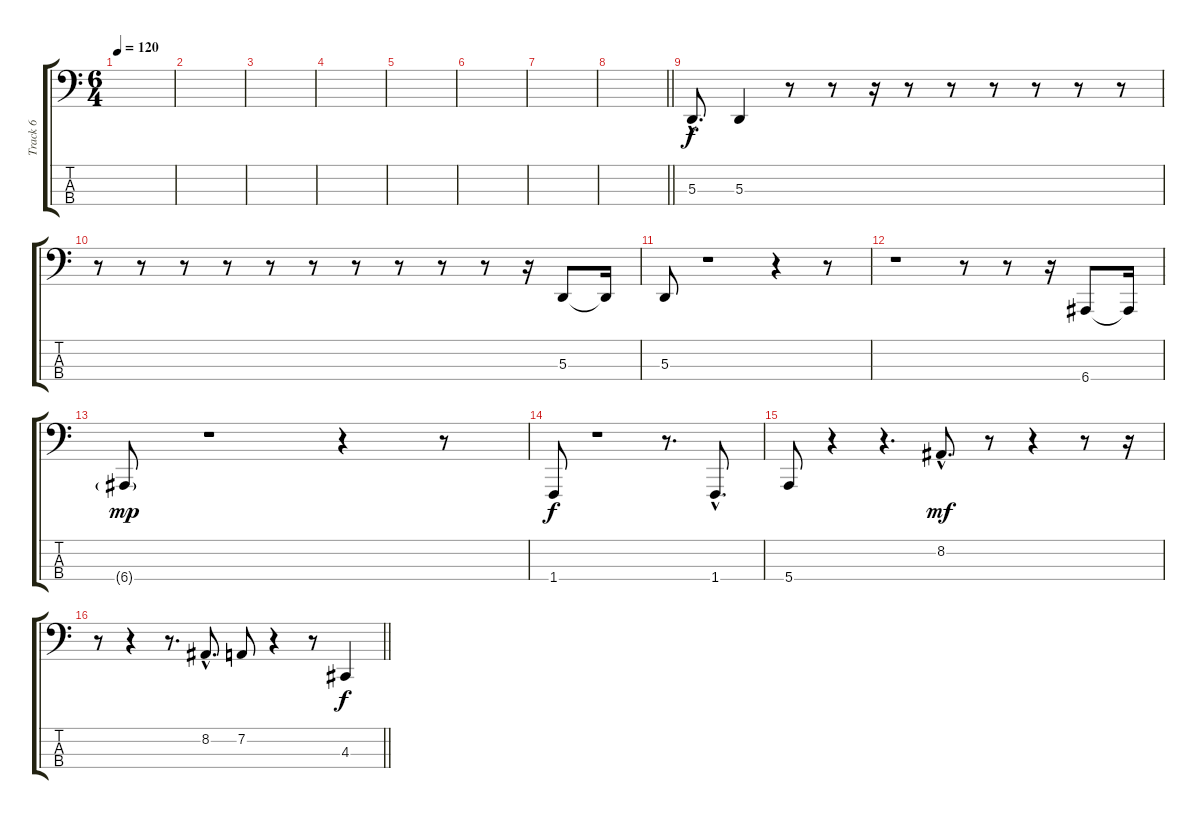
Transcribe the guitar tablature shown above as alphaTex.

\track ("Track 6" "Track 6") {instrument frenchhorn}
\staff {score tabs}
\tuning (G2 D2 A1 E1) {hide}
\ts (6 4)
\tempo 120
\clef f4
\ks c
|
|
|
|
|
|
|
\barLineRight lightlight
|
5.3{hac}.8{d} 5.3.4 r.8 r.8 r.16 r.8 r.8 r.8 r.8 r.8 r.8 |
r.8 r.8 r.8 r.8 r.8 r.8 r.8 r.8 r.8 r.8 r.16 5.3.8 5.3{t}.16 |
5.3.8 r.1 r.4 r.8 |
r.1 r.8 r.8 r.16 6.4.8 6.4{t}.16 |
6.4{g}.8{dy mp} r.1 r.4 r.8 |
1.4.8{dy f} r.1 r.8{d} 1.4{hac}.8{d} |
5.4.8 r.4 r.4{d} 8.2{hac}.8{d dy mf} r.8 r.4 r.8 r.16 |
\barLineRight lightlight
r.8 r.4 r.8{d} 8.2{hac}.8{d} 7.2.8 r.4 r.8 4.3.4{dy f}
